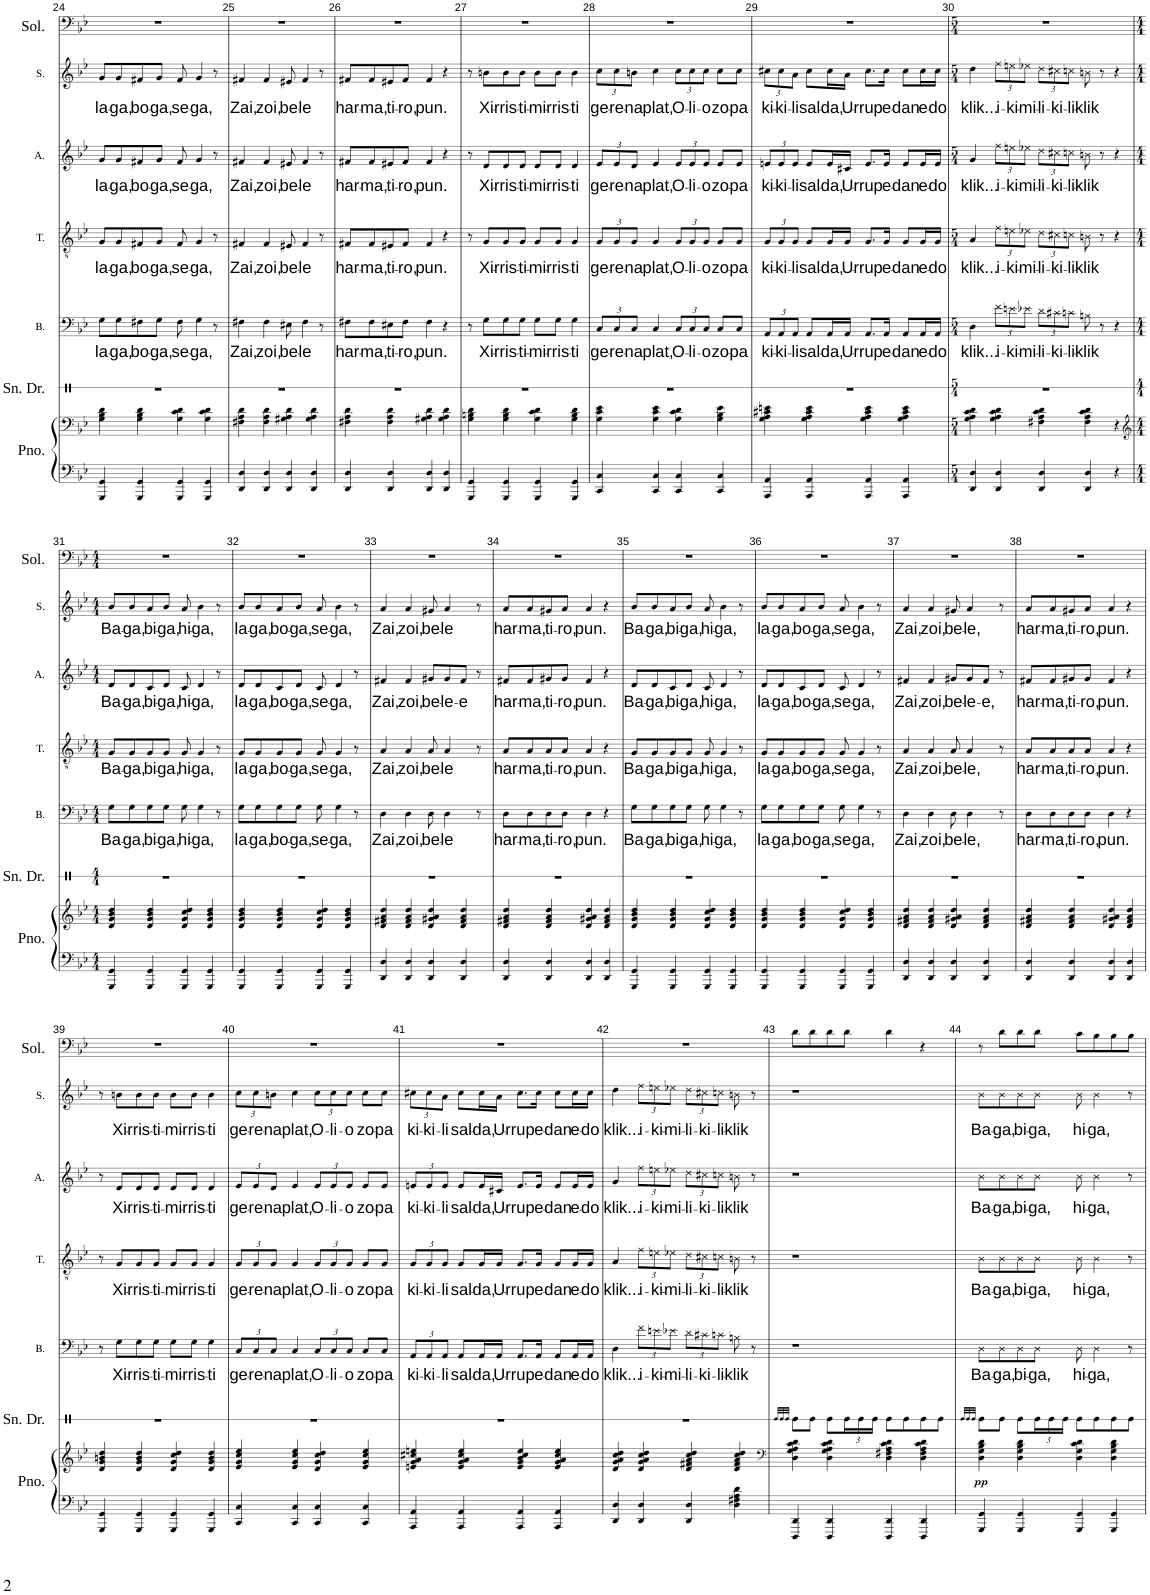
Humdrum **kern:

**kern	**kern	**dynam	**kern	**kern	**text	**kern	**text	**kern	**text	**kern	**text	**kern
*part7	*part7	*part7	*part6	*part5	*part5	*part4	*part4	*part3	*part3	*part2	*part2	*part1
*staff8	*staff7	*staff7/8	*staff6	*staff5	*staff5	*staff4	*staff4	*staff3	*staff3	*staff2	*staff2	*staff1
*I"Piano	*	*	*I"Snare Drum	*I"Basse	*	*I"Tenor	*	*I"Alto	*	*I"Soprano	*	*I"Solo
*I'Pno.	*	*	*I'Sn. Dr.	*I'B.	*	*I'T.	*	*I'A.	*	*I'S.	*	*I'Sol.
!!LO:PB:g=z
*clefF4	*clefF4	*	*clefX	*clefF4	*	*clefGv2	*	*clefG2	*	*clefG2	*	*clefF4
*k[b-e-]	*k[b-e-]	*	*k[b-e-]	*k[b-e-]	*	*k[b-e-]	*	*k[b-e-]	*	*k[b-e-]	*	*k[b-e-]
*M4/4	*M4/4	*	*M4/4	*M4/4	*	*M4/4	*	*M4/4	*	*M4/4	*	*M4/4
=24	=24	=24	=24	=24	=24	=24	=24	=24	=24	=24	=24	=24
!	!	!	!	!	!LO:LY:b	!	!LO:LY:b	!	!LO:LY:b	!	!LO:LY:b	!
4GGG/ 4GG/	4G\ 4B-\ 4d\	.	1r	8G\L	la-	8G/L	la-	8g/L	la-	8g/L	la-	1r
!	!	!	!	!	!LO:LY:b	!	!LO:LY:b	!	!LO:LY:b	!	!LO:LY:b	!
.	.	.	.	8G\	-ga,	8G/	-ga,	8g/	-ga,	8g/	-ga,	.
!	!	!	!	!	!LO:LY:b	!	!LO:LY:b	!	!LO:LY:b	!	!LO:LY:b	!
4GGG/ 4GG/	4G\ 4B-\ 4d\	.	.	8F#X\	bo-	8F#X/	bo-	8f#X/	bo-	8f#X/	bo-	.
!	!	!	!	!	!LO:LY:b	!	!LO:LY:b	!	!LO:LY:b	!	!LO:LY:b	!
.	.	.	.	8G\J	-ga,	8G/J	-ga,	8g/J	-ga,	8g/J	-ga,	.
!	!	!	!	!	!LO:LY:b	!	!LO:LY:b	!	!LO:LY:b	!	!LO:LY:b	!
4GGG/ 4GG/	4G\ 4c\ 4d\	.	.	8F#\	se-	8F#/	se-	8f#/	se-	8f#/	se-	.
!	!	!	!	!	!LO:LY:b	!	!LO:LY:b	!	!LO:LY:b	!	!LO:LY:b	!
.	.	.	.	4G\	-ga,	4G/	-ga,	4g/	-ga,	4g/	-ga,	.
4GGG/ 4GG/	4G\ 4c\ 4d\	.	.	.	.	.	.	.	.	.	.	.
.	.	.	.	8r	.	8r	.	8r	.	8r	.	.
=25	=25	=25	=25	=25	=25	=25	=25	=25	=25	=25	=25	=25
!	!	!	!	!	!LO:LY:b	!	!LO:LY:b	!	!LO:LY:b	!	!LO:LY:b	!
4DD/ 4D/	4F#X\ 4A\ 4d\	.	1r	4F#X\	Zai,	4F#X/	Zai,	4f#X/	Zai,	4f#X/	Zai,	1r
!	!	!	!	!	!LO:LY:b	!	!LO:LY:b	!	!LO:LY:b	!	!LO:LY:b	!
4DD/ 4D/	4F#\ 4A\ 4d\	.	.	4F#\	zoi,	4F#/	zoi,	4f#/	zoi,	4f#/	zoi,	.
!	!	!	!	!	!LO:LY:b	!	!LO:LY:b	!	!LO:LY:b	!	!LO:LY:b	!
4DD/ 4D/	4G#X\ 4A\ 4d\	.	.	8E#X\	be-	8E#X/	be-	8e#X/	be-	8e#X/	be-	.
!	!	!	!	!	!LO:LY:b	!	!LO:LY:b	!	!LO:LY:b	!	!LO:LY:b	!
.	.	.	.	4F#\	-le	4F#/	-le	4f#/	-le	4f#/	-le	.
4DD/ 4D/	4G#\ 4A\ 4d\	.	.	.	.	.	.	.	.	.	.	.
.	.	.	.	8r	.	8r	.	8r	.	8r	.	.
=26	=26	=26	=26	=26	=26	=26	=26	=26	=26	=26	=26	=26
!	!	!	!	!	!LO:LY:b	!	!LO:LY:b	!	!LO:LY:b	!	!LO:LY:b	!
4DD/ 4D/	4F#X\ 4A\ 4d\	.	1r	8F#X\L	har-	8F#X/L	har-	8f#X/L	har-	8f#X/L	har-	1r
!	!	!	!	!	!LO:LY:b	!	!LO:LY:b	!	!LO:LY:b	!	!LO:LY:b	!
.	.	.	.	8F#\	-ma,	8F#/	-ma,	8f#/	-ma,	8f#/	-ma,	.
!	!	!	!	!	!LO:LY:b	!	!LO:LY:b	!	!LO:LY:b	!	!LO:LY:b	!
4DD/ 4D/	4F#\ 4A\ 4d\	.	.	8E#X\	ti-	8E#X/	ti-	8e#X/	ti-	8e#X/	ti-	.
!	!	!	!	!	!LO:LY:b	!	!LO:LY:b	!	!LO:LY:b	!	!LO:LY:b	!
.	.	.	.	8F#\J	-ro,	8F#/J	-ro,	8f#/J	-ro,	8f#/J	-ro,	.
!	!	!	!	!	!LO:LY:b	!	!LO:LY:b	!	!LO:LY:b	!	!LO:LY:b	!
4DD/ 4D/	4G#X\ 4A\ 4d\	.	.	4F#\	pun.	4F#/	pun.	4f#/	pun.	4f#/	pun.	.
4DD/ 4D/	4G#\ 4A\ 4d\	.	.	4r	.	4r	.	4r	.	4r	.	.
=27	=27	=27	=27	=27	=27	=27	=27	=27	=27	=27	=27	=27
4GGG/ 4GG/	4G\ 4Bn\ 4d\	.	1r	8r	.	8r	.	8r	.	8r	.	1r
!	!	!	!	!	!LO:LY:b	!	!LO:LY:b	!	!LO:LY:b	!	!LO:LY:b	!
.	.	.	.	8G\L	Xi-	8G/L	Xi-	8d/L	Xi-	8bn\L	Xi-	.
!	!	!	!	!	!LO:LY:b	!	!LO:LY:b	!	!LO:LY:b	!	!LO:LY:b	!
4GGG/ 4GG/	4G\ 4B\ 4d\	.	.	8G\	-rris-	8G/	-rris-	8d/	-rris-	8b\	-rris-	.
!	!	!	!	!	!LO:LY:b	!	!LO:LY:b	!	!LO:LY:b	!	!LO:LY:b	!
.	.	.	.	8G\J	-ti-	8G/J	-ti-	8d/J	-ti-	8b\J	-ti-	.
!	!	!	!	!	!LO:LY:b	!	!LO:LY:b	!	!LO:LY:b	!	!LO:LY:b	!
4GGG/ 4GG/	4G\ 4c\ 4d\	.	.	8G\L	-mi-	8G/L	-mi-	8d/L	-mi-	8b\L	-mi-	.
!	!	!	!	!	!LO:LY:b	!	!LO:LY:b	!	!LO:LY:b	!	!LO:LY:b	!
.	.	.	.	8G\J	-rris-	8G/J	-rris-	8d/J	-rris-	8b\J	-rris-	.
!	!	!	!	!	!LO:LY:b	!	!LO:LY:b	!	!LO:LY:b	!	!LO:LY:b	!
4GGG/ 4GG/	4G\ 4B\ 4d\	.	.	4G\	-ti	4G/	-ti	4d/	-ti	4b\	-ti	.
=28	=28	=28	=28	=28	=28	=28	=28	=28	=28	=28	=28	=28
*	*	*	*	*Xbrackettup	*	*	*	*	*	*	*	*
!	!	!	!	!	!LO:LY:b	!	!	!	!	!	!	!
*	*	*	*	*	*	*Xbrackettup	*	*	*	*	*	*
!	!	!	!	!	!	!	!LO:LY:b	!	!	!	!	!
*	*	*	*	*	*	*	*	*Xbrackettup	*	*	*	*
!	!	!	!	!	!	!	!	!	!LO:LY:b	!	!	!
*	*	*	*	*	*	*	*	*	*	*Xbrackettup	*	*
!	!	!	!	!	!	!	!	!	!	!	!LO:LY:b	!
4CC/ 4C/	4G\ 4c\ 4e-\	.	1r	12C/L	ge-	12G/L	ge-	12e-/L	ge-	12cc\L	ge-	1r
!	!	!	!	!	!LO:LY:b	!	!LO:LY:b	!	!LO:LY:b	!	!LO:LY:b	!
.	.	.	.	12C/	-re-	12G/	-re-	12e-/	-re-	12cc\	-re-	.
!	!	!	!	!	!LO:LY:b	!	!LO:LY:b	!	!LO:LY:b	!	!LO:LY:b	!
.	.	.	.	12C/J	-na	12G/J	-na	12d/J	-na	12bn\J	-na	.
!	!	!	!	!	!LO:LY:b	!	!LO:LY:b	!	!LO:LY:b	!	!LO:LY:b	!
4CC/ 4C/	4G\ 4c\ 4e-\	.	.	4C/	plat,	4G/	plat,	4e-/	plat,	4cc\	plat,	.
!	!	!	!	!	!LO:LY:b	!	!LO:LY:b	!	!LO:LY:b	!	!LO:LY:b	!
4CC/ 4C/	4G\ 4c\ 4d\	.	.	12C/L	O-	12G/L	O-	12e-/L	O-	12cc\L	O-	.
!	!	!	!	!	!LO:LY:b	!	!LO:LY:b	!	!LO:LY:b	!	!LO:LY:b	!
.	.	.	.	12C/	-li-	12G/	-li-	12e-/	-li-	12cc\	-li-	.
!	!	!	!	!	!LO:LY:b	!	!LO:LY:b	!	!LO:LY:b	!	!LO:LY:b	!
.	.	.	.	12C/J	-o	12G/J	-o	12e-/J	-o	12cc\J	-o	.
!	!	!	!	!	!LO:LY:b	!	!LO:LY:b	!	!LO:LY:b	!	!LO:LY:b	!
4CC/ 4C/	4G\ 4B-\ 4e-\	.	.	8C/L	zo-	8G/L	zo-	8e-/L	zo-	8cc\L	zo-	.
!	!	!	!	!	!LO:LY:b	!	!LO:LY:b	!	!LO:LY:b	!	!LO:LY:b	!
.	.	.	.	8C/J	-pa	8G/J	-pa	8e-/J	-pa	8cc\J	-pa	.
=29	=29	=29	=29	=29	=29	=29	=29	=29	=29	=29	=29	=29
!	!	!	!	!	!LO:LY:b	!	!LO:LY:b	!	!LO:LY:b	!	!LO:LY:b	!
4AAA/ 4AA/	4G\ 4A\ 4c#X\ 4en\	.	1r	12AA/L	ki-	12G/L	ki-	12en/L	ki-	12cc#X\L	ki-	1r
!	!	!	!	!	!LO:LY:b	!	!LO:LY:b	!	!LO:LY:b	!	!LO:LY:b	!
.	.	.	.	12AA/	-ki-	12G/	-ki-	12e/	-ki-	12cc#\	-ki-	.
!	!	!	!	!	!LO:LY:b	!	!LO:LY:b	!	!LO:LY:b	!	!LO:LY:b	!
.	.	.	.	12AA/J	-li	12G/J	-li	12e/J	-li	12a\J	-li	.
!	!	!	!	!	!LO:LY:b	!	!LO:LY:b	!	!LO:LY:b	!	!LO:LY:b	!
4AAA/ 4AA/	4G\ 4A\ 4c#\ 4e\	.	.	8AA/L	sal-	8G/L	sal-	8e/L	sal-	8cc#\L	sal-	.
!	!	!	!	!	!LO:LY:b	!	!LO:LY:b	!	!LO:LY:b	!	!LO:LY:b	!
.	.	.	.	16AA/L	-da,	16G/L	-da,	16e/L	-da,	16cc#\L	-da,	.
!	!	!	!	!	!LO:LY:b	!	!LO:LY:b	!	!LO:LY:b	!	!LO:LY:b	!
.	.	.	.	16AA/JJ	U-	16G/JJ	U-	16c#X/JJ	U-	16a\JJ	U-	.
!	!	!	!	!	!LO:LY:b	!	!LO:LY:b	!	!LO:LY:b	!	!LO:LY:b	!
4AAA/ 4AA/	4G\ 4A\ 4c#\ 4e\	.	.	8.AA/L	-rrup	8.G/L	-rrup	8.e/L	-rrup	8.cc#\L	-rrup	.
!	!	!	!	!	!LO:LY:b	!	!LO:LY:b	!	!LO:LY:b	!	!LO:LY:b	!
.	.	.	.	16AA/Jk	e-	16G/Jk	e-	16e/Jk	e-	16cc#\Jk	e-	.
!	!	!	!	!	!LO:LY:b	!	!LO:LY:b	!	!LO:LY:b	!	!LO:LY:b	!
4AAA/ 4AA/	4G\ 4A\ 4c#\ 4e\	.	.	8AA/L	-dan	8G/L	-dan	8e/L	-dan	8cc#\L	-dan	.
!	!	!	!	!	!LO:LY:b	!	!LO:LY:b	!	!LO:LY:b	!	!LO:LY:b	!
.	.	.	.	16AA/L	e-	16G/L	e-	16e/L	e-	16cc#\L	e-	.
!	!	!	!	!	!LO:LY:b	!	!LO:LY:b	!	!LO:LY:b	!	!LO:LY:b	!
.	.	.	.	16AA/JJ	-do	16G/JJ	-do	16e/JJ	-do	16cc#\JJ	-do	.
=30	=30	=30	=30	=30	=30	=30	=30	=30	=30	=30	=30	=30
*M5/4	*M5/4	*	*M5/4	*M5/4	*	*M5/4	*	*M5/4	*	*M5/4	*	*M5/4
!	!	!	!	!	!LO:LY:b	!	!LO:LY:b	!	!LO:LY:b	!	!LO:LY:b	!
4DD/ 4D/	4G\ 4A\ 4c\ 4d\	.	4%5r	4D\	klik...	4A/	klik...	4g/	klik...	4dd\	klik...	4%5r
!	!	!	!	!	!LO:LY:b	!	!LO:LY:b	!	!LO:LY:b	!	!LO:LY:b	!
4DD/ 4D/	4G\ 4A\ 4c\ 4d\	.	.	12f\L	i-	12f\L	i-	12ff\L	i-	12ff\L	i-	.
!	!	!	!	!	!LO:LY:b	!	!LO:LY:b	!	!LO:LY:b	!	!LO:LY:b	!
.	.	.	.	12en\	-ki-	12en\	-ki-	12een\	-ki-	12een\	-ki-	.
!	!	!	!	!	!LO:LY:b	!	!LO:LY:b	!	!LO:LY:b	!	!LO:LY:b	!
.	.	.	.	12e-X\J	-mi-	12e-X\J	-mi-	12ee-X\J	-mi-	12ee-X\J	-mi-	.
!	!	!	!	!	!LO:LY:b	!	!LO:LY:b	!	!LO:LY:b	!	!LO:LY:b	!
4DD/ 4D/	4F#X\ 4A\ 4c\ 4d\	.	.	12d\L	-li-	12d\L	-li-	12dd\L	-li-	12dd\L	-li-	.
!	!	!	!	!	!LO:LY:b	!	!LO:LY:b	!	!LO:LY:b	!	!LO:LY:b	!
.	.	.	.	12c#X\	-ki-	12c#X\	-ki-	12cc#X\	-ki-	12cc#X\	-ki-	.
!	!	!	!	!	!LO:LY:b	!	!LO:LY:b	!	!LO:LY:b	!	!LO:LY:b	!
.	.	.	.	12cn\J	-li-	12cn\J	-li-	12ccn\J	-li-	12ccn\J	-li-	.
!	!	!	!	!	!LO:LY:b	!	!LO:LY:b	!	!LO:LY:b	!	!LO:LY:b	!
4DD/ 4D/	4F#\ 4A\ 4c\ 4d\	.	.	8Bn\	-klik	8Bn\	-klik	8bn\	-klik	8bn\	-klik	.
.	.	.	.	8r	.	8r	.	8r	.	8r	.	.
4r	4r	.	.	4r	.	4r	.	4r	.	4r	.	.
!!LO:LB:g=z
=31	=31	=31	=31	=31	=31	=31	=31	=31	=31	=31	=31	=31
*	*clefG2	*	*	*	*	*	*	*	*	*	*	*
*M4/4	*M4/4	*	*M4/4	*M4/4	*	*M4/4	*	*M4/4	*	*M4/4	*	*M4/4
!	!	!	!	!	!LO:LY:b	!	!LO:LY:b	!	!LO:LY:b	!	!LO:LY:b	!
4GGG/ 4GG/	4d/ 4g/ 4b-/ 4dd/	.	1r	8G\L	Ba-	8G/L	Ba-	8d/L	Ba-	8b-/L	Ba-	1r
!	!	!	!	!	!LO:LY:b	!	!LO:LY:b	!	!LO:LY:b	!	!LO:LY:b	!
.	.	.	.	8G\	-ga,	8G/	-ga,	8d/	-ga,	8b-/	-ga,	.
!	!	!	!	!	!LO:LY:b	!	!LO:LY:b	!	!LO:LY:b	!	!LO:LY:b	!
4GGG/ 4GG/	4d/ 4g/ 4b-/ 4dd/	.	.	8G\	bi-	8G/	bi-	8c/	bi-	8a/	bi-	.
!	!	!	!	!	!LO:LY:b	!	!LO:LY:b	!	!LO:LY:b	!	!LO:LY:b	!
.	.	.	.	8G\J	-ga,	8G/J	-ga,	8d/J	-ga,	8b-/J	-ga,	.
!	!	!	!	!	!LO:LY:b	!	!LO:LY:b	!	!LO:LY:b	!	!LO:LY:b	!
4GGG/ 4GG/	4d/ 4g/ 4cc/ 4dd/	.	.	8G\	hi-	8G/	hi-	8c/	hi-	8a/	hi-	.
!	!	!	!	!	!LO:LY:b	!	!LO:LY:b	!	!LO:LY:b	!	!LO:LY:b	!
.	.	.	.	4G\	-ga,	4G/	-ga,	4d/	-ga,	4b-\	-ga,	.
4GGG/ 4GG/	4d/ 4g/ 4b-/ 4dd/	.	.	.	.	.	.	.	.	.	.	.
.	.	.	.	8r	.	8r	.	8r	.	8r	.	.
=32	=32	=32	=32	=32	=32	=32	=32	=32	=32	=32	=32	=32
!	!	!	!	!	!LO:LY:b	!	!LO:LY:b	!	!LO:LY:b	!	!LO:LY:b	!
4GGG/ 4GG/	4d/ 4g/ 4b-/ 4dd/	.	1r	8G\L	la-	8G/L	la-	8d/L	la-	8b-/L	la-	1r
!	!	!	!	!	!LO:LY:b	!	!LO:LY:b	!	!LO:LY:b	!	!LO:LY:b	!
.	.	.	.	8G\	-ga,	8G/	-ga,	8d/	-ga,	8b-/	-ga,	.
!	!	!	!	!	!LO:LY:b	!	!LO:LY:b	!	!LO:LY:b	!	!LO:LY:b	!
4GGG/ 4GG/	4d/ 4g/ 4b-/ 4dd/	.	.	8G\	bo-	8G/	bo-	8c/	bo-	8a/	bo-	.
!	!	!	!	!	!LO:LY:b	!	!LO:LY:b	!	!LO:LY:b	!	!LO:LY:b	!
.	.	.	.	8G\J	-ga,	8G/J	-ga,	8d/J	-ga,	8b-/J	-ga,	.
!	!	!	!	!	!LO:LY:b	!	!LO:LY:b	!	!LO:LY:b	!	!LO:LY:b	!
4GGG/ 4GG/	4d/ 4g/ 4cc/ 4dd/	.	.	8G\	se-	8G/	se-	8c/	se-	8a/	se-	.
!	!	!	!	!	!LO:LY:b	!	!LO:LY:b	!	!LO:LY:b	!	!LO:LY:b	!
.	.	.	.	4G\	-ga,	4G/	-ga,	4d/	-ga,	4b-\	-ga,	.
4GGG/ 4GG/	4d/ 4g/ 4b-/ 4dd/	.	.	.	.	.	.	.	.	.	.	.
.	.	.	.	8r	.	8r	.	8r	.	8r	.	.
=33	=33	=33	=33	=33	=33	=33	=33	=33	=33	=33	=33	=33
!	!	!	!	!	!LO:LY:b	!	!LO:LY:b	!	!LO:LY:b	!	!LO:LY:b	!
4DD/ 4D/	4d/ 4f#X/ 4a/ 4dd/	.	1r	4D\	Zai,	4A/	Zai,	4f#X/	Zai,	4a/	Zai,	1r
!	!	!	!	!	!LO:LY:b	!	!LO:LY:b	!	!LO:LY:b	!	!LO:LY:b	!
4DD/ 4D/	4d/ 4f#/ 4a/ 4dd/	.	.	4D\	zoi,	4A/	zoi,	4f#/	zoi,	4a/	zoi,	.
!	!	!	!	!	!LO:LY:b	!	!LO:LY:b	!	!LO:LY:b	!	!LO:LY:b	!
4DD/ 4D/	4d/ 4g#X/ 4a/ 4dd/	.	.	8D\	be-	8A/	be-	8g#X/L	be-	8g#X/	be-	.
!	!	!	!	!	!LO:LY:b	!	!LO:LY:b	!	!LO:LY:b	!	!LO:LY:b	!
.	.	.	.	4D\	-le	4A/	-le	8g#/	-le-	4a/	-le	.
!	!	!	!	!	!	!	!	!	!LO:LY:b	!	!	!
4DD/ 4D/	4d/ 4f#/ 4a/ 4dd/	.	.	.	.	.	.	8f#/J	-e	.	.	.
.	.	.	.	8r	.	8r	.	8r	.	8r	.	.
=34	=34	=34	=34	=34	=34	=34	=34	=34	=34	=34	=34	=34
!	!	!	!	!	!LO:LY:b	!	!LO:LY:b	!	!LO:LY:b	!	!LO:LY:b	!
4DD/ 4D/	4d/ 4f#X/ 4a/ 4dd/	.	1r	8D\L	har-	8A/L	har-	8f#X/L	har-	8a/L	har-	1r
!	!	!	!	!	!LO:LY:b	!	!LO:LY:b	!	!LO:LY:b	!	!LO:LY:b	!
.	.	.	.	8D\	-ma,	8A/	-ma,	8f#/	-ma,	8a/	-ma,	.
!	!	!	!	!	!LO:LY:b	!	!LO:LY:b	!	!LO:LY:b	!	!LO:LY:b	!
4DD/ 4D/	4d/ 4f#/ 4a/ 4dd/	.	.	8D\	ti-	8A/	ti-	8g#X/	ti-	8g#X/	ti-	.
!	!	!	!	!	!LO:LY:b	!	!LO:LY:b	!	!LO:LY:b	!	!LO:LY:b	!
.	.	.	.	8D\J	-ro,	8A/J	-ro,	8g#/J	-ro,	8a/J	-ro,	.
!	!	!	!	!	!LO:LY:b	!	!LO:LY:b	!	!LO:LY:b	!	!LO:LY:b	!
4DD/ 4D/	4d/ 4g#X/ 4a/ 4dd/	.	.	4D\	pun.	4A/	pun.	4f#/	pun.	4a/	pun.	.
4DD/ 4D/	4d/ 4f#/ 4a/ 4dd/	.	.	4r	.	4r	.	4r	.	4r	.	.
=35	=35	=35	=35	=35	=35	=35	=35	=35	=35	=35	=35	=35
!	!	!	!	!	!LO:LY:b	!	!LO:LY:b	!	!LO:LY:b	!	!LO:LY:b	!
4GGG/ 4GG/	4d/ 4g/ 4b-/ 4dd/	.	1r	8G\L	Ba-	8G/L	Ba-	8d/L	Ba-	8b-/L	Ba-	1r
!	!	!	!	!	!LO:LY:b	!	!LO:LY:b	!	!LO:LY:b	!	!LO:LY:b	!
.	.	.	.	8G\	-ga,	8G/	-ga,	8d/	-ga,	8b-/	-ga,	.
!	!	!	!	!	!LO:LY:b	!	!LO:LY:b	!	!LO:LY:b	!	!LO:LY:b	!
4GGG/ 4GG/	4d/ 4g/ 4b-/ 4dd/	.	.	8G\	bi-	8G/	bi-	8c/	bi-	8a/	bi-	.
!	!	!	!	!	!LO:LY:b	!	!LO:LY:b	!	!LO:LY:b	!	!LO:LY:b	!
.	.	.	.	8G\J	-ga,	8G/J	-ga,	8d/J	-ga,	8b-/J	-ga,	.
!	!	!	!	!	!LO:LY:b	!	!LO:LY:b	!	!LO:LY:b	!	!LO:LY:b	!
4GGG/ 4GG/	4d/ 4g/ 4cc/ 4dd/	.	.	8G\	hi-	8G/	hi-	8c/	hi-	8a/	hi-	.
!	!	!	!	!	!LO:LY:b	!	!LO:LY:b	!	!LO:LY:b	!	!LO:LY:b	!
.	.	.	.	4G\	-ga,	4G/	-ga,	4d/	-ga,	4b-\	-ga,	.
4GGG/ 4GG/	4d/ 4g/ 4b-/ 4dd/	.	.	.	.	.	.	.	.	.	.	.
.	.	.	.	8r	.	8r	.	8r	.	8r	.	.
=36	=36	=36	=36	=36	=36	=36	=36	=36	=36	=36	=36	=36
!	!	!	!	!	!LO:LY:b	!	!LO:LY:b	!	!LO:LY:b	!	!LO:LY:b	!
4GGG/ 4GG/	4d/ 4g/ 4b-/ 4dd/	.	1r	8G\L	la-	8G/L	la-	8d/L	la-	8b-/L	la-	1r
!	!	!	!	!	!LO:LY:b	!	!LO:LY:b	!	!LO:LY:b	!	!LO:LY:b	!
.	.	.	.	8G\	-ga,	8G/	-ga,	8d/	-ga,	8b-/	-ga,	.
!	!	!	!	!	!LO:LY:b	!	!LO:LY:b	!	!LO:LY:b	!	!LO:LY:b	!
4GGG/ 4GG/	4d/ 4g/ 4b-/ 4dd/	.	.	8G\	bo-	8G/	bo-	8c/	bo-	8a/	bo-	.
!	!	!	!	!	!LO:LY:b	!	!LO:LY:b	!	!LO:LY:b	!	!LO:LY:b	!
.	.	.	.	8G\J	-ga,	8G/J	-ga,	8d/J	-ga,	8b-/J	-ga,	.
!	!	!	!	!	!LO:LY:b	!	!LO:LY:b	!	!LO:LY:b	!	!LO:LY:b	!
4GGG/ 4GG/	4d/ 4g/ 4cc/ 4dd/	.	.	8G\	se-	8G/	se-	8c/	se-	8a/	se-	.
!	!	!	!	!	!LO:LY:b	!	!LO:LY:b	!	!LO:LY:b	!	!LO:LY:b	!
.	.	.	.	4G\	-ga,	4G/	-ga,	4d/	-ga,	4b-\	-ga,	.
4GGG/ 4GG/	4d/ 4g/ 4b-/ 4dd/	.	.	.	.	.	.	.	.	.	.	.
.	.	.	.	8r	.	8r	.	8r	.	8r	.	.
=37	=37	=37	=37	=37	=37	=37	=37	=37	=37	=37	=37	=37
!	!	!	!	!	!LO:LY:b	!	!LO:LY:b	!	!LO:LY:b	!	!LO:LY:b	!
4DD/ 4D/	4d/ 4f#X/ 4a/ 4dd/	.	1r	4D\	Zai,	4A/	Zai,	4f#X/	Zai,	4a/	Zai,	1r
!	!	!	!	!	!LO:LY:b	!	!LO:LY:b	!	!LO:LY:b	!	!LO:LY:b	!
4DD/ 4D/	4d/ 4f#/ 4a/ 4dd/	.	.	4D\	zoi,	4A/	zoi,	4f#/	zoi,	4a/	zoi,	.
!	!	!	!	!	!LO:LY:b	!	!LO:LY:b	!	!LO:LY:b	!	!LO:LY:b	!
4DD/ 4D/	4d/ 4g#X/ 4a/ 4dd/	.	.	8D\	be-	8A/	be-	8g#X/L	be-	8g#X/	be-	.
!	!	!	!	!	!LO:LY:b	!	!LO:LY:b	!	!LO:LY:b	!	!LO:LY:b	!
.	.	.	.	4D\	-le,	4A/	-le,	8g#/	-le-	4a/	-le,	.
!	!	!	!	!	!	!	!	!	!LO:LY:b	!	!	!
4DD/ 4D/	4d/ 4f#/ 4a/ 4dd/	.	.	.	.	.	.	8f#/J	-e,	.	.	.
.	.	.	.	8r	.	8r	.	8r	.	8r	.	.
=38	=38	=38	=38	=38	=38	=38	=38	=38	=38	=38	=38	=38
!	!	!	!	!	!LO:LY:b	!	!LO:LY:b	!	!LO:LY:b	!	!LO:LY:b	!
4DD/ 4D/	4d/ 4f#X/ 4a/ 4dd/	.	1r	8D\L	har-	8A/L	har-	8f#X/L	har-	8a/L	har-	1r
!	!	!	!	!	!LO:LY:b	!	!LO:LY:b	!	!LO:LY:b	!	!LO:LY:b	!
.	.	.	.	8D\	-ma,	8A/	-ma,	8f#/	-ma,	8a/	-ma,	.
!	!	!	!	!	!LO:LY:b	!	!LO:LY:b	!	!LO:LY:b	!	!LO:LY:b	!
4DD/ 4D/	4d/ 4f#/ 4a/ 4dd/	.	.	8D\	ti-	8A/	ti-	8g#X/	ti-	8g#X/	ti-	.
!	!	!	!	!	!LO:LY:b	!	!LO:LY:b	!	!LO:LY:b	!	!LO:LY:b	!
.	.	.	.	8D\J	-ro,	8A/J	-ro,	8g#/J	-ro,	8a/J	-ro,	.
!	!	!	!	!	!LO:LY:b	!	!LO:LY:b	!	!LO:LY:b	!	!LO:LY:b	!
4DD/ 4D/	4d/ 4g#X/ 4a/ 4dd/	.	.	4D\	pun.	4A/	pun.	4f#/	pun.	4a/	pun.	.
4DD/ 4D/	4d/ 4f#/ 4a/ 4dd/	.	.	4r	.	4r	.	4r	.	4r	.	.
!!LO:LB:g=z
=39	=39	=39	=39	=39	=39	=39	=39	=39	=39	=39	=39	=39
4GGG/ 4GG/	4d/ 4g/ 4bn/ 4dd/	.	1r	8r	.	8r	.	8r	.	8r	.	1r
!	!	!	!	!	!LO:LY:b	!	!LO:LY:b	!	!LO:LY:b	!	!LO:LY:b	!
.	.	.	.	8G\L	Xi-	8G/L	Xi-	8d/L	Xi-	8bn\L	Xi-	.
!	!	!	!	!	!LO:LY:b	!	!LO:LY:b	!	!LO:LY:b	!	!LO:LY:b	!
4GGG/ 4GG/	4d/ 4g/ 4b/ 4dd/	.	.	8G\	-rris-	8G/	-rris-	8d/	-rris-	8b\	-rris-	.
!	!	!	!	!	!LO:LY:b	!	!LO:LY:b	!	!LO:LY:b	!	!LO:LY:b	!
.	.	.	.	8G\J	-ti-	8G/J	-ti-	8d/J	-ti-	8b\J	-ti-	.
!	!	!	!	!	!LO:LY:b	!	!LO:LY:b	!	!LO:LY:b	!	!LO:LY:b	!
4GGG/ 4GG/	4d/ 4g/ 4cc/ 4dd/	.	.	8G\L	-mi-	8G/L	-mi-	8d/L	-mi-	8b\L	-mi-	.
!	!	!	!	!	!LO:LY:b	!	!LO:LY:b	!	!LO:LY:b	!	!LO:LY:b	!
.	.	.	.	8G\J	-rris-	8G/J	-rris-	8d/J	-rris-	8b\J	-rris-	.
!	!	!	!	!	!LO:LY:b	!	!LO:LY:b	!	!LO:LY:b	!	!LO:LY:b	!
4GGG/ 4GG/	4d/ 4g/ 4b/ 4dd/	.	.	4G\	-ti	4G/	-ti	4d/	-ti	4b\	-ti	.
=40	=40	=40	=40	=40	=40	=40	=40	=40	=40	=40	=40	=40
!	!	!	!	!	!LO:LY:b	!	!LO:LY:b	!	!LO:LY:b	!	!LO:LY:b	!
4CC/ 4C/	4e-/ 4g/ 4cc/ 4ee-/	.	1r	12C/L	ge-	12G/L	ge-	12e-/L	ge-	12cc\L	ge-	1r
!	!	!	!	!	!LO:LY:b	!	!LO:LY:b	!	!LO:LY:b	!	!LO:LY:b	!
.	.	.	.	12C/	-re-	12G/	-re-	12e-/	-re-	12cc\	-re-	.
!	!	!	!	!	!LO:LY:b	!	!LO:LY:b	!	!LO:LY:b	!	!LO:LY:b	!
.	.	.	.	12C/J	-na	12G/J	-na	12d/J	-na	12bn\J	-na	.
!	!	!	!	!	!LO:LY:b	!	!LO:LY:b	!	!LO:LY:b	!	!LO:LY:b	!
4CC/ 4C/	4e-/ 4g/ 4cc/ 4ee-/	.	.	4C/	plat,	4G/	plat,	4e-/	plat,	4cc\	plat,	.
!	!	!	!	!	!LO:LY:b	!	!LO:LY:b	!	!LO:LY:b	!	!LO:LY:b	!
4CC/ 4C/	4d/ 4g/ 4cc/ 4dd/	.	.	12C/L	O-	12G/L	O-	12e-/L	O-	12cc\L	O-	.
!	!	!	!	!	!LO:LY:b	!	!LO:LY:b	!	!LO:LY:b	!	!LO:LY:b	!
.	.	.	.	12C/	-li-	12G/	-li-	12e-/	-li-	12cc\	-li-	.
!	!	!	!	!	!LO:LY:b	!	!LO:LY:b	!	!LO:LY:b	!	!LO:LY:b	!
.	.	.	.	12C/J	-o	12G/J	-o	12e-/J	-o	12cc\J	-o	.
!	!	!	!	!	!LO:LY:b	!	!LO:LY:b	!	!LO:LY:b	!	!LO:LY:b	!
4CC/ 4C/	4e-/ 4g/ 4cc/ 4ee-/	.	.	8C/L	zo-	8G/L	zo-	8e-/L	zo-	8cc\L	zo-	.
!	!	!	!	!	!LO:LY:b	!	!LO:LY:b	!	!LO:LY:b	!	!LO:LY:b	!
.	.	.	.	8C/J	-pa	8G/J	-pa	8e-/J	-pa	8cc\J	-pa	.
=41	=41	=41	=41	=41	=41	=41	=41	=41	=41	=41	=41	=41
!	!	!	!	!	!LO:LY:b	!	!LO:LY:b	!	!LO:LY:b	!	!LO:LY:b	!
4AAA/ 4AA/	4en/ 4g/ 4a/ 4cc#X/ 4een/	.	1r	12AA/L	ki-	12G/L	ki-	12en/L	ki-	12cc#X\L	ki-	1r
!	!	!	!	!	!LO:LY:b	!	!LO:LY:b	!	!LO:LY:b	!	!LO:LY:b	!
.	.	.	.	12AA/	-ki-	12G/	-ki-	12e/	-ki-	12cc#\	-ki-	.
!	!	!	!	!	!LO:LY:b	!	!LO:LY:b	!	!LO:LY:b	!	!LO:LY:b	!
.	.	.	.	12AA/J	-li	12G/J	-li	12e/J	-li	12a\J	-li	.
!	!	!	!	!	!LO:LY:b	!	!LO:LY:b	!	!LO:LY:b	!	!LO:LY:b	!
4AAA/ 4AA/	4e/ 4g/ 4a/ 4cc#/ 4ee/	.	.	8AA/L	sal-	8G/L	sal-	8e/L	sal-	8cc#\L	sal-	.
!	!	!	!	!	!LO:LY:b	!	!LO:LY:b	!	!LO:LY:b	!	!LO:LY:b	!
.	.	.	.	16AA/L	-da,	16G/L	-da,	16e/L	-da,	16cc#\L	-da,	.
!	!	!	!	!	!LO:LY:b	!	!LO:LY:b	!	!LO:LY:b	!	!LO:LY:b	!
.	.	.	.	16AA/JJ	U-	16G/JJ	U-	16c#X/JJ	U-	16a\JJ	U-	.
!	!	!	!	!	!LO:LY:b	!	!LO:LY:b	!	!LO:LY:b	!	!LO:LY:b	!
4AAA/ 4AA/	4e/ 4g/ 4b-/ 4cc#/ 4ee/	.	.	8.AA/L	-rrup	8.G/L	-rrup	8.e/L	-rrup	8.cc#\L	-rrup	.
!	!	!	!	!	!LO:LY:b	!	!LO:LY:b	!	!LO:LY:b	!	!LO:LY:b	!
.	.	.	.	16AA/Jk	e-	16G/Jk	e-	16e/Jk	e-	16cc#\Jk	e-	.
!	!	!	!	!	!LO:LY:b	!	!LO:LY:b	!	!LO:LY:b	!	!LO:LY:b	!
4AAA/ 4AA/	4e/ 4g/ 4a/ 4cc#/ 4ee/	.	.	8AA/L	-dan	8G/L	-dan	8e/L	-dan	8cc#\L	-dan	.
!	!	!	!	!	!LO:LY:b	!	!LO:LY:b	!	!LO:LY:b	!	!LO:LY:b	!
.	.	.	.	16AA/L	e-	16G/L	e-	16e/L	e-	16cc#\L	e-	.
!	!	!	!	!	!LO:LY:b	!	!LO:LY:b	!	!LO:LY:b	!	!LO:LY:b	!
.	.	.	.	16AA/JJ	-do	16G/JJ	-do	16e/JJ	-do	16cc#\JJ	-do	.
=42	=42	=42	=42	=42	=42	=42	=42	=42	=42	=42	=42	=42
!	!	!	!	!	!LO:LY:b	!	!LO:LY:b	!	!LO:LY:b	!	!LO:LY:b	!
4DD/ 4D/	4d/ 4g/ 4a/ 4cc/ 4dd/	.	1r	4D\	klik...	4A/	klik...	4g/	klik...	4dd\	klik...	1r
!	!	!	!	!	!LO:LY:b	!	!LO:LY:b	!	!LO:LY:b	!	!LO:LY:b	!
4DD/ 4D/	4d/ 4g/ 4a/ 4cc/ 4dd/	.	.	12f\L	i-	12f\L	i-	12ff\L	i-	12ff\L	i-	.
!	!	!	!	!	!LO:LY:b	!	!LO:LY:b	!	!LO:LY:b	!	!LO:LY:b	!
.	.	.	.	12en\	-ki-	12en\	-ki-	12een\	-ki-	12een\	-ki-	.
!	!	!	!	!	!LO:LY:b	!	!LO:LY:b	!	!LO:LY:b	!	!LO:LY:b	!
.	.	.	.	12e-X\J	-mi-	12e-X\J	-mi-	12ee-X\J	-mi-	12ee-X\J	-mi-	.
!	!	!	!	!	!LO:LY:b	!	!LO:LY:b	!	!LO:LY:b	!	!LO:LY:b	!
4DD/ 4D/	4d/ 4f#X/ 4a/ 4cc/ 4dd/	.	.	12d\L	-li-	12d\L	-li-	12dd\L	-li-	12dd\L	-li-	.
!	!	!	!	!	!LO:LY:b	!	!LO:LY:b	!	!LO:LY:b	!	!LO:LY:b	!
.	.	.	.	12c#X\	-ki-	12c#X\	-ki-	12cc#X\	-ki-	12cc#X\	-ki-	.
!	!	!	!	!	!LO:LY:b	!	!LO:LY:b	!	!LO:LY:b	!	!LO:LY:b	!
.	.	.	.	12cn\J	-li-	12cn\J	-li-	12ccn\J	-li-	12ccn\J	-li-	.
!	!	!	!	!	!LO:LY:b	!	!LO:LY:b	!	!LO:LY:b	!	!LO:LY:b	!
4D\ 4F#X\ 4A\ 4d\	4d/ 4f#/ 4a/ 4cc/ 4dd/	.	.	8Bn\	-klik	8Bn\	-klik	8bn\	-klik	8bn\	-klik	.
.	.	.	.	8r	.	8r	.	8r	.	8r	.	.
=43	=43	=43	=43	=43	=43	=43	=43	=43	=43	=43	=43	=43
*	*clefF4	*	*	*	*	*	*	*	*	*	*	*
.	.	.	32qRe/LLL	.	.	.	.	.	.	.	.	.
.	.	.	32qRe/	.	.	.	.	.	.	.	.	.
.	.	.	32qRe/JJJ	.	.	.	.	.	.	.	.	.
4DDD/ 4DD/	4D\ 4G\ 4A\ 4c\ 4d\	.	8Re\L	1r	.	1r	.	1r	.	1r	.	8d\L
.	.	.	8Re\J	.	.	.	.	.	.	.	.	8d\
4DDD/ 4DD/	4D\ 4G\ 4A\ 4c\ 4d\	.	8Re\L	.	.	.	.	.	.	.	.	8d\
*	*	*	*Xbrackettup	*	*	*	*	*	*	*	*	*
.	.	.	24Re\L	.	.	.	.	.	.	.	.	8d\J
.	.	.	24Re\	.	.	.	.	.	.	.	.	.
.	.	.	24Re\JJ	.	.	.	.	.	.	.	.	.
4DDD/ 4DD/	4D\ 4F#X\ 4A\ 4c\ 4d\	.	8Re\L	.	.	.	.	.	.	.	.	4d\
.	.	.	8Re\	.	.	.	.	.	.	.	.	.
4DDD/ 4DD/	4D\ 4F#\ 4A\ 4c\ 4d\	.	8Re\	.	.	.	.	.	.	.	.	4r
.	.	.	8Re\J	.	.	.	.	.	.	.	.	.
=44	=44	=44	=44	=44	=44	=44	=44	=44	=44	=44	=44	=44
.	.	.	32qRe/LLL	.	.	.	.	.	.	.	.	.
.	.	.	32qRe/	.	.	.	.	.	.	.	.	.
.	.	.	32qRe/JJJ	.	.	.	.	.	.	.	.	.
!	!	!LO:DY:a=2	!	!	!LO:LY:b	!	!LO:LY:b	!	!LO:LY:b	!	!LO:LY:b	!
4GGG/ 4GG/	4D\ 4G\ 4B-\ 4d\	pp	8Re\L	8D\L	Ba-	8B-\L	Ba-	8b-\L	Ba-	8b-\L	Ba-	8r
!	!	!	!	!	!LO:LY:b	!	!LO:LY:b	!	!LO:LY:b	!	!LO:LY:b	!
.	.	.	8Re\J	8D\	-ga,	8B-\	-ga,	8b-\	-ga,	8b-\	-ga,	8d\L
!	!	!	!	!	!LO:LY:b	!	!LO:LY:b	!	!LO:LY:b	!	!LO:LY:b	!
4GGG/ 4GG/	4D\ 4G\ 4B-\ 4d\	.	8Re\L	8D\	bi-	8B-\	bi-	8b-\	bi-	8b-\	bi-	8d\
!	!	!	!	!	!LO:LY:b	!	!LO:LY:b	!	!LO:LY:b	!	!LO:LY:b	!
.	.	.	24Re\L	8D\J	-ga,	8B-\J	-ga,	8b-\J	-ga,	8b-\J	-ga,	8d\J
.	.	.	24Re\	.	.	.	.	.	.	.	.	.
.	.	.	24Re\JJ	.	.	.	.	.	.	.	.	.
!	!	!	!	!	!LO:LY:b	!	!LO:LY:b	!	!LO:LY:b	!	!LO:LY:b	!
4GGG/ 4GG/	4D\ 4G\ 4c\ 4d\	.	8Re\L	8D\	hi-	8B-\	hi-	8b-\	hi-	8b-\	hi-	8c\L
!	!	!	!	!	!LO:LY:b	!	!LO:LY:b	!	!LO:LY:b	!	!LO:LY:b	!
.	.	.	8Re\	4D\	-ga,	4B-\	-ga,	4b-\	-ga,	4b-\	-ga,	8B-\
4GGG/ 4GG/	4D\ 4G\ 4B-\ 4d\	.	8Re\	.	.	.	.	.	.	.	.	8B-\
.	.	.	8Re\J	8r	.	8r	.	8r	.	8r	.	8B-\J
=	=	=	=	=	=	=	=	=	=	=	=	=
*-	*-	*-	*-	*-	*-	*-	*-	*-	*-	*-	*-	*-
